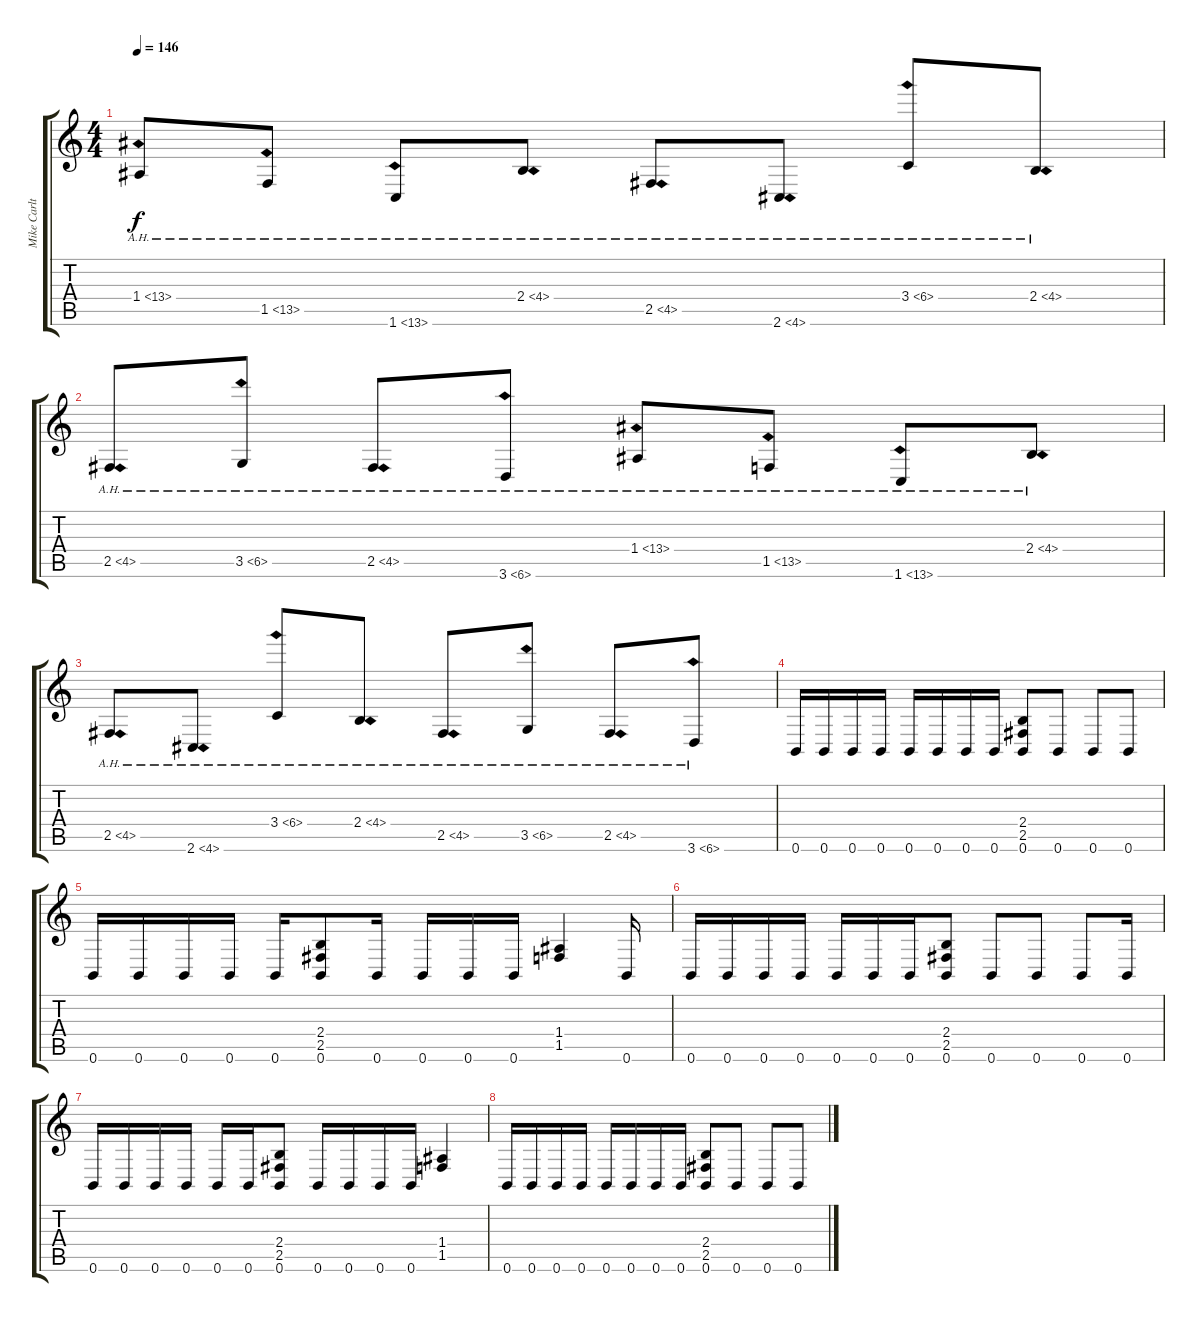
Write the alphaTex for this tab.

\track ("Mike Carlton" "Mike Carlt") {instrument distortionguitar}
\staff {score tabs}
\tuning (B3 Gb3 D3 A2 E2 B1) {hide}
\ts (4 4)
\tempo 146
\clef g2
\ks c
1.4{ah 12}.8{dy f} 1.5{ah 12}.8 1.6{ah 12}.8 2.4{ah 2}.8 2.5{ah 2}.8 2.6{ah 2}.8 3.4{ah 3}.8 2.4{ah 2}.8 |
2.5{ah 2}.8 3.5{ah 3}.8 2.5{ah 2}.8 3.6{ah 3}.8 1.4{ah 12}.8 1.5{ah 12}.8 1.6{ah 12}.8 2.4{ah 2}.8 |
2.5{ah 2}.8 2.6{ah 2}.8 3.4{ah 3}.8 2.4{ah 2}.8 2.5{ah 2}.8 3.5{ah 3}.8 2.5{ah 2}.8 3.6{ah 3}.8 |
0.6.16 0.6.16 0.6.16 0.6.16 0.6.16 0.6.16 0.6.16 0.6.16 (2.4 2.5 0.6).8 0.6.8 0.6.8 0.6.8 |
0.6.16 0.6.16 0.6.16 0.6.16 0.6.16 (2.4 2.5 0.6).8 0.6.16 0.6.16 0.6.16 0.6.16 (1.4 1.5).4 0.6.16 |
0.6.16 0.6.16 0.6.16 0.6.16 0.6.16 0.6.16 0.6.16 (2.4 2.5 0.6).8 0.6.8 0.6.8 0.6.8 0.6.16 |
0.6.16 0.6.16 0.6.16 0.6.16 0.6.16 0.6.16 (2.4 2.5 0.6).8 0.6.16 0.6.16 0.6.16 0.6.16 (1.4 1.5).4 |
0.6.16 0.6.16 0.6.16 0.6.16 0.6.16 0.6.16 0.6.16 0.6.16 (2.4 2.5 0.6).8 0.6.8 0.6.8 0.6.8
